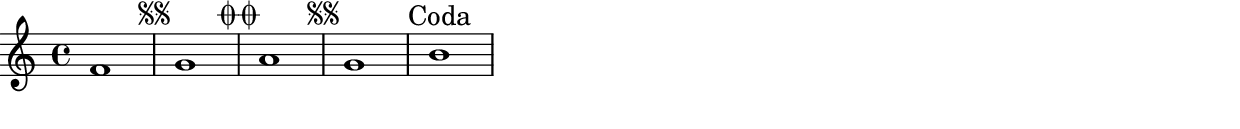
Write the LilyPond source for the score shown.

%% Generated by lilypond-book
%% Options: [exampleindent=10.16\mm,indent=0\mm,line-width=160\mm]
\include "lilypond-book-preamble.ly"


% ****************************************************************
% Start cut-&-pastable-section
% ****************************************************************

#(ly:set-option 'eps-box-padding 3.000000)



\paper {
  indent = 0\mm
  line-width = 160\mm
  % offset the left padding, also add 1mm as lilypond creates cropped
  % images with a little space on the right
  line-width = #(- line-width (* mm  3.000000) (* mm 1))
}

\layout {
  
}





% ****************************************************************
% ly snippet:
% ****************************************************************
\sourcefilename "/home/gub/NewGub/gub/target/linux-x86/src/lilypond-git.sv.gnu.org--lilypond.git-release-unstable/input/regression/repeat-ds-mark-override.ly"
\sourcefileline 0
\version "2.23.6"

#(ly:set-option 'warning-as-error #t)

\header {
  texidoc="Segno and coda marks created automatically by
@code{\\repeat segno} can be manually overridden with
@code{\\segnoMark} and @code{\\codaMark}.  A double segno and double
coda sign should appear."
}

piece = \new Voice \fixed c' {
  f1
  \repeat segno 2 {
    \segnoMark 2
    g1
    \alternative {
      { \codaMark 2 a1 }
      <>
    }
  }
  \sectionLabel "Coda"
  b1
}

\score { \piece }
\score { \unfoldRepeats \piece }



% ****************************************************************
% end ly snippet
% ****************************************************************
